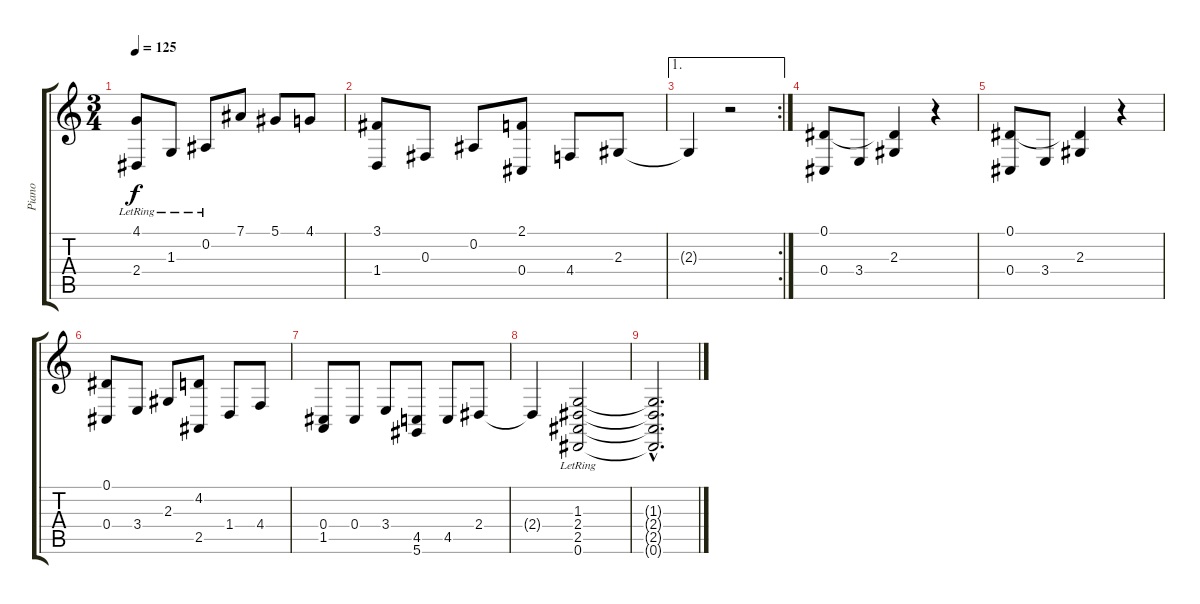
\track ("Piano" "Piano") {instrument acousticgrandpiano}
\staff {score tabs}
\tuning (Eb4 Bb3 Gb3 Db3 Ab2 Eb2) {hide}
\ts (3 4)
\tempo 125
\clef g2
\ks c
(4.1 2.4{lr}).8{dy f} 1.3{lr}.8 0.2{lr}.8 7.1.8 5.1.8 4.1.8 |
(3.1 1.4).8 0.3.8 0.2.8 (2.1 0.4).8 4.4.8 2.3.8 |
\ae 1
\rc 2
2.3{t}.4 r.2 |
(0.1 0.4).8 3.4.8 (0.1{t} 2.3).4 r.4 |
(0.1 0.4).8 3.4.8 (0.1{t} 2.3).4 r.4 |
(0.1 0.4).8 3.4.8 2.3.8 (4.2 2.5).8 1.4.8 4.4.8 |
(0.4 1.5).8 0.4.8 3.4.8 (4.5 5.6).8 4.5.8 2.4.8 |
2.4{t}.4 (1.3{lr} 2.4{lr} 2.5{lr} 0.6{lr}).2 |
(1.3{hac t} 2.4{hac t} 2.5{hac t} 0.6{hac t}).2{d}
